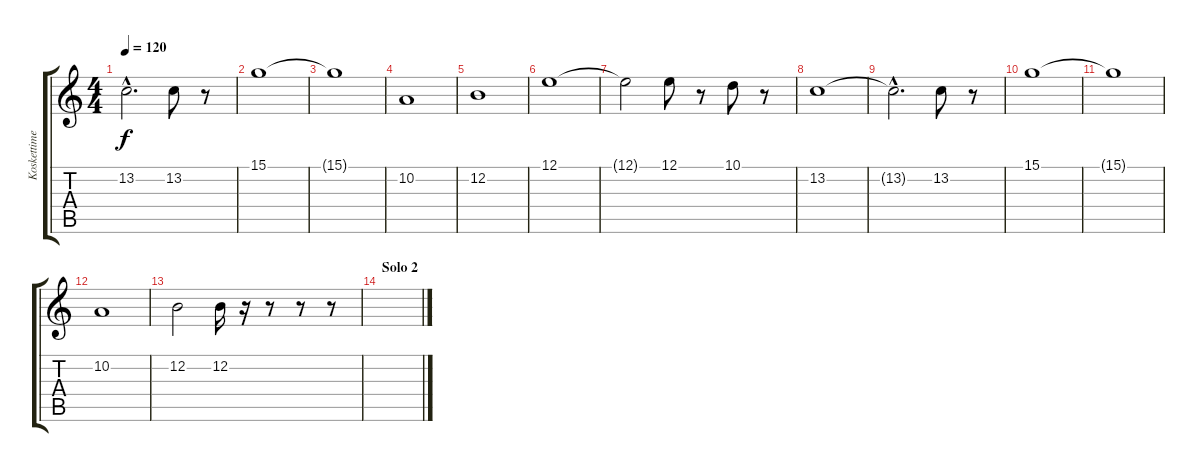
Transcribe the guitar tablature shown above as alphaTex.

\track ("Koskettimet (Oikea)" "Koskettime") {instrument stringensemble2}
\staff {score tabs}
\tuning (E4 B3 G3 D3 A2 E2) {hide}
\ts (4 4)
\tempo 120
\clef g2
\ks c
13.2{hac t}.2{d dy f} 13.2.8 r.8 |
15.1.1 |
15.1{t}.1 |
10.2.1 |
12.2.1 |
12.1.1 |
12.1{t}.2 12.1.8 r.8 10.1.8 r.8 |
13.2.1 |
13.2{hac t}.2{d} 13.2.8 r.8 |
15.1.1 |
15.1{t}.1 |
10.2.1 |
12.2.2 12.2.16 r.16 r.8 r.8 r.8 |
\section ("" "Solo 2")
